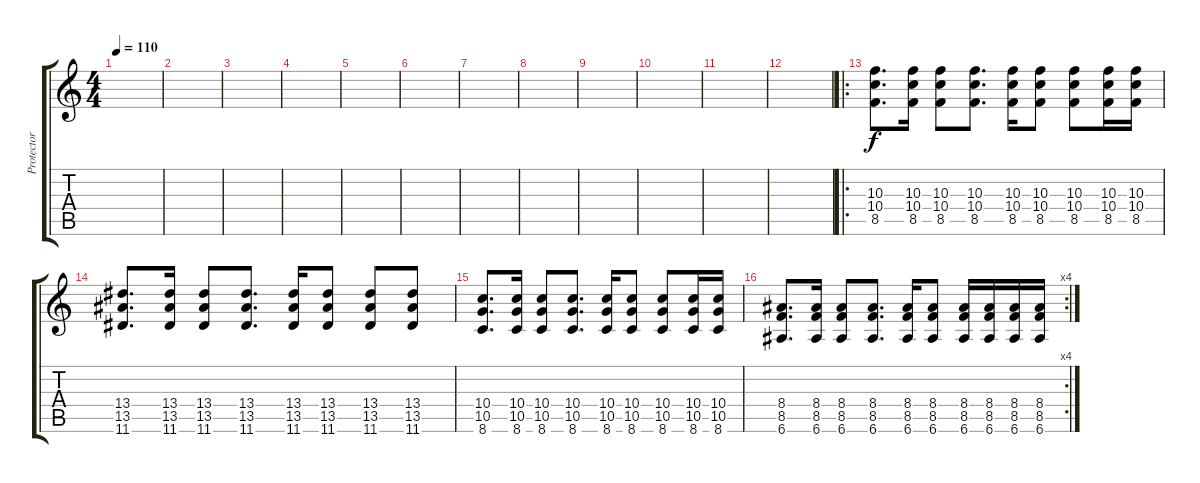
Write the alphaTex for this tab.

\track ("Protector" "Protector") {instrument distortionguitar}
\staff {score tabs}
\tuning (E4 B3 G3 D3 A2 E2) {hide}
\ts (4 4)
\tempo 110
\clef g2
\ks c
|
|
|
|
|
|
|
|
|
|
|
|
\ro
(10.3 10.4 8.5).8{d dy f} (10.3 10.4 8.5).16 (10.3 10.4 8.5).8 (10.3 10.4 8.5).8{d} (10.3 10.4 8.5).16 (10.3 10.4 8.5).8 (10.3 10.4 8.5).8 (10.3 10.4 8.5).16 (10.3 10.4 8.5).16 |
(13.4 13.5 11.6).8{d} (13.4 13.5 11.6).16 (13.4 13.5 11.6).8 (13.4 13.5 11.6).8{d} (13.4 13.5 11.6).16 (13.4 13.5 11.6).8 (13.4 13.5 11.6).8 (13.4 13.5 11.6).8 |
(10.4 10.5 8.6).8{d} (10.4 10.5 8.6).16 (10.4 10.5 8.6).8 (10.4 10.5 8.6).8{d} (10.4 10.5 8.6).16 (10.4 10.5 8.6).8 (10.4 10.5 8.6).8 (10.4 10.5 8.6).16 (10.4 10.5 8.6).16 |
\rc 4
(8.4 8.5 6.6).8{d} (8.4 8.5 6.6).16 (8.4 8.5 6.6).8 (8.4 8.5 6.6).8{d} (8.4 8.5 6.6).16 (8.4 8.5 6.6).8 (8.4 8.5 6.6).16 (8.4 8.5 6.6).16 (8.4 8.5 6.6).16 (8.4 8.5 6.6).16
